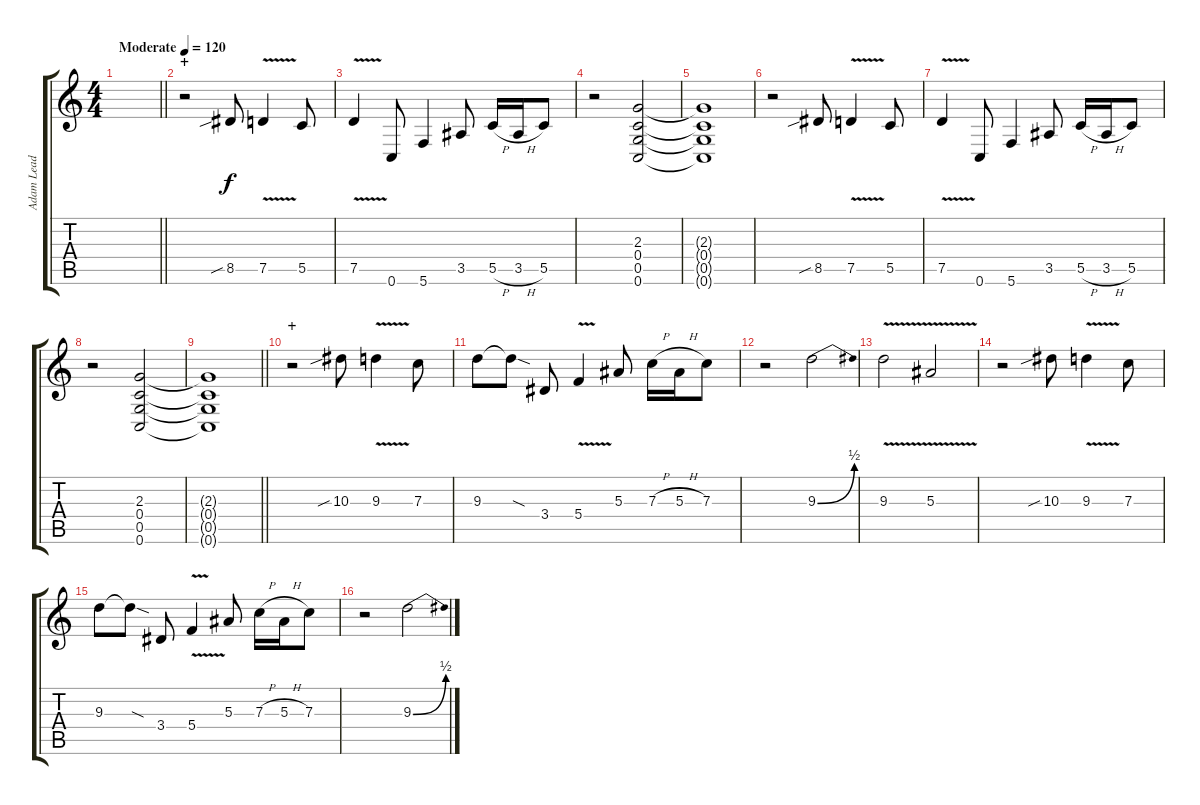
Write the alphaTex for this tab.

\track ("Adam Lead" "Adam Lead") {instrument distortionguitar}
\staff {score tabs}
\tuning (D4 A3 F3 C3 G2 C2) {hide}
\ts (4 4)
\tempo (120 "Moderate")
\clef g2
\barLineRight lightlight
\ks c
|
\section ("" "+")
r.2 8.5{sib}.8 7.5{v}.4 5.5.8 |
7.5{v}.4 0.6.8 5.6.4 3.5.8 5.5{h}.16 3.5{h}.16 5.5.8 |
r.2 (2.3 0.4 0.5 0.6).2 |
(2.3{t} 0.4{t} 0.5{t} 0.6{t}).1 |
r.2 8.5{sib}.8 7.5{v}.4 5.5.8 |
7.5{v}.4 0.6.8 5.6.4 3.5.8 5.5{h}.16 3.5{h}.16 5.5.8 |
r.2 (2.3 0.4 0.5 0.6).2 |
\barLineRight lightlight
(2.3{t} 0.4{t} 0.5{t} 0.6{t}).1 |
\section ("" "+")
r.2 10.3{sib}.8 9.3{v}.4 7.3.8 |
9.3.8 9.3{sod t}.8 3.4.8 5.4{v}.4 5.3.8 7.3{h}.16 5.3{h}.16 7.3.8 |
r.2 9.3{be (bend 0 0 60 2)}.2 |
9.3{v}.2 5.3{v}.2 |
r.2 10.3{sib}.8 9.3{v}.4 7.3.8 |
9.3.8 9.3{sod t}.8 3.4.8 5.4{v}.4 5.3.8 7.3{h}.16 5.3{h}.16 7.3.8 |
r.2 9.3{be (bend 0 0 60 2)}.2
